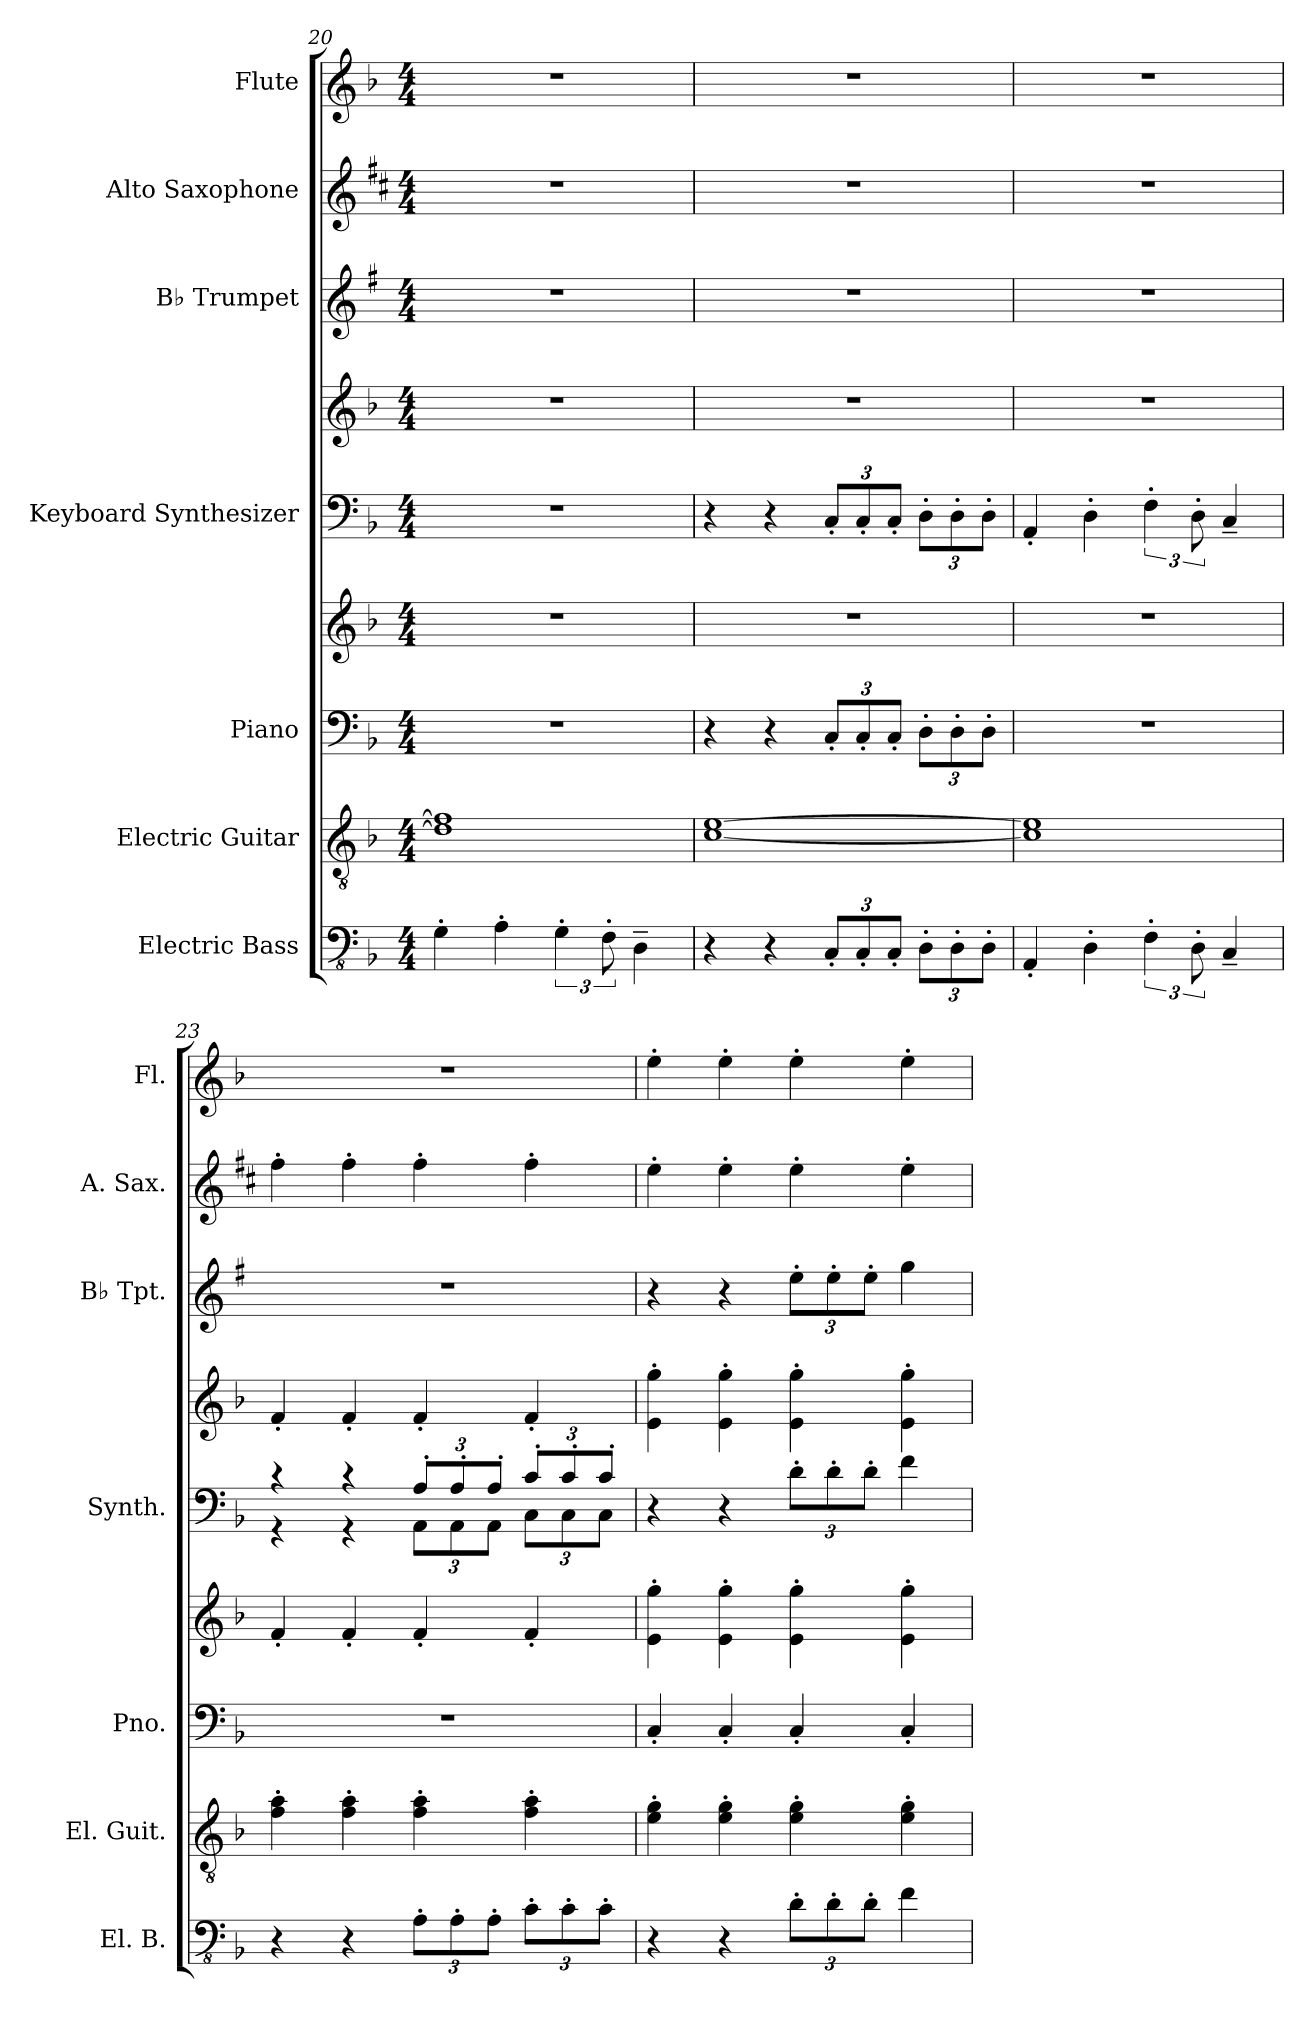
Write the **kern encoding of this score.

**kern	**kern	**kern	**kern	**kern	**kern	**kern	**kern	**kern
*part7	*part6	*part5	*part5	*part4	*part4	*part3	*part2	*part1
*staff9	*staff8	*staff7	*staff6	*staff5	*staff4	*staff3	*staff2	*staff1
*I"Electric Bass	*I"Electric Guitar	*I"Piano	*	*I"Keyboard Synthesizer	*	*I"B♭ Trumpet	*I"Alto Saxophone	*I"Flute
*I'El. B.	*I'El. Guit.	*I'Pno.	*	*I'Synth.	*	*I'B♭ Tpt.	*I'A. Sax.	*I'Fl.
*clefFv4	*clefGv2	*clefF4	*clefG2	*clefF4	*clefG2	*clefG2	*clefG2	*clefG2
*	*	*	*	*	*	*ITrd1c2	*ITrd5c9	*
*k[b-]	*k[b-]	*k[b-]	*k[b-]	*k[b-]	*k[b-]	*k[b-]	*k[b-]	*k[b-]
*F:	*F:	*F:	*F:	*F:	*F:	*F:	*F:	*F:
*M4/4	*M4/4	*M4/4	*M4/4	*M4/4	*M4/4	*M4/4	*M4/4	*M4/4
=20	=20	=20	=20	=20	=20	=20	=20	=20
4GG'\	1d] 1f]	1r	1r	1r	1r	1r	1r	1r
4AA'\	.	.	.	.	.	.	.	.
6GG'\	.	.	.	.	.	.	.	.
12FF'\	.	.	.	.	.	.	.	.
4DD~\	.	.	.	.	.	.	.	.
=21	=21	=21	=21	=21	=21	=21	=21	=21
4r	[1c [1e	4r	1r	4r	1r	1r	1r	1r
4r	.	4r	.	4r	.	.	.	.
*Xbrackettup	*	*Xbrackettup	*	*Xbrackettup	*	*	*	*
12CC'/L	.	12C'/L	.	12C'/L	.	.	.	.
12CC'/	.	12C'/	.	12C'/	.	.	.	.
12CC'/J	.	12C'/J	.	12C'/J	.	.	.	.
12DD'\L	.	12D'\L	.	12D'\L	.	.	.	.
12DD'\	.	12D'\	.	12D'\	.	.	.	.
12DD'\J	.	12D'\J	.	12D'\J	.	.	.	.
=22	=22	=22	=22	=22	=22	=22	=22	=22
4AAA'/	1c] 1e]	1r	1r	4AA'/	1r	1r	1r	1r
4DD'\	.	.	.	4D'\	.	.	.	.
*brackettup	*	*	*	*brackettup	*	*	*	*
6FF'\	.	.	.	6F'\	.	.	.	.
12DD'\	.	.	.	12D'\	.	.	.	.
4CC~/	.	.	.	4C~/	.	.	.	.
!!LO:PB:g=z
=23	=23	=23	=23	=23	=23	=23	=23	=23
*	*	*	*	*^	*	*	*	*
4r	4f\' 4a\'	1r	4f'/	4r	4r	4f'/	1r	4a'\	1r
4r	4f\' 4a\'	.	4f'/	4r	4r	4f'/	.	4a'\	.
*Xbrackettup	*	*	*	*Xbrackettup	*	*	*	*	*
12AA'\L	4f\' 4a\'	.	4f'/	12A'/L	12AA\L	4f'/	.	4a'\	.
12AA'\	.	.	.	12A'/	12AA\	.	.	.	.
12AA'\J	.	.	.	12A'/J	12AA\J	.	.	.	.
12C'\L	4f\' 4a\'	.	4f'/	12c'/L	12C\L	4f'/	.	4a'\	.
12C'\	.	.	.	12c'/	12C\	.	.	.	.
12C'\J	.	.	.	12c'/J	12C\J	.	.	.	.
*	*	*	*	*v	*v	*	*	*	*
=24	=24	=24	=24	=24	=24	=24	=24	=24
4r	4e\' 4g\'	4C'/	4e\' 4gg\'	4r	4e\' 4gg\'	4r	4g'\	4ee'\
4r	4e\' 4g\'	4C'/	4e\' 4gg\'	4r	4e\' 4gg\'	4r	4g'\	4ee'\
*	*	*	*	*	*	*Xbrackettup	*	*
12D'\L	4e\' 4g\'	4C'/	4e\' 4gg\'	12d'\L	4e\' 4gg\'	12dd'\L	4g'\	4ee'\
12D'\	.	.	.	12d'\	.	12dd'\	.	.
12D'\J	.	.	.	12d'\J	.	12dd'\J	.	.
4F\	4e\' 4g\'	4C'/	4e\' 4gg\'	4f\	4e\' 4gg\'	4ff\	4g'\	4ee'\
=	=	=	=	=	=	=	=	=
*-	*-	*-	*-	*-	*-	*-	*-	*-
